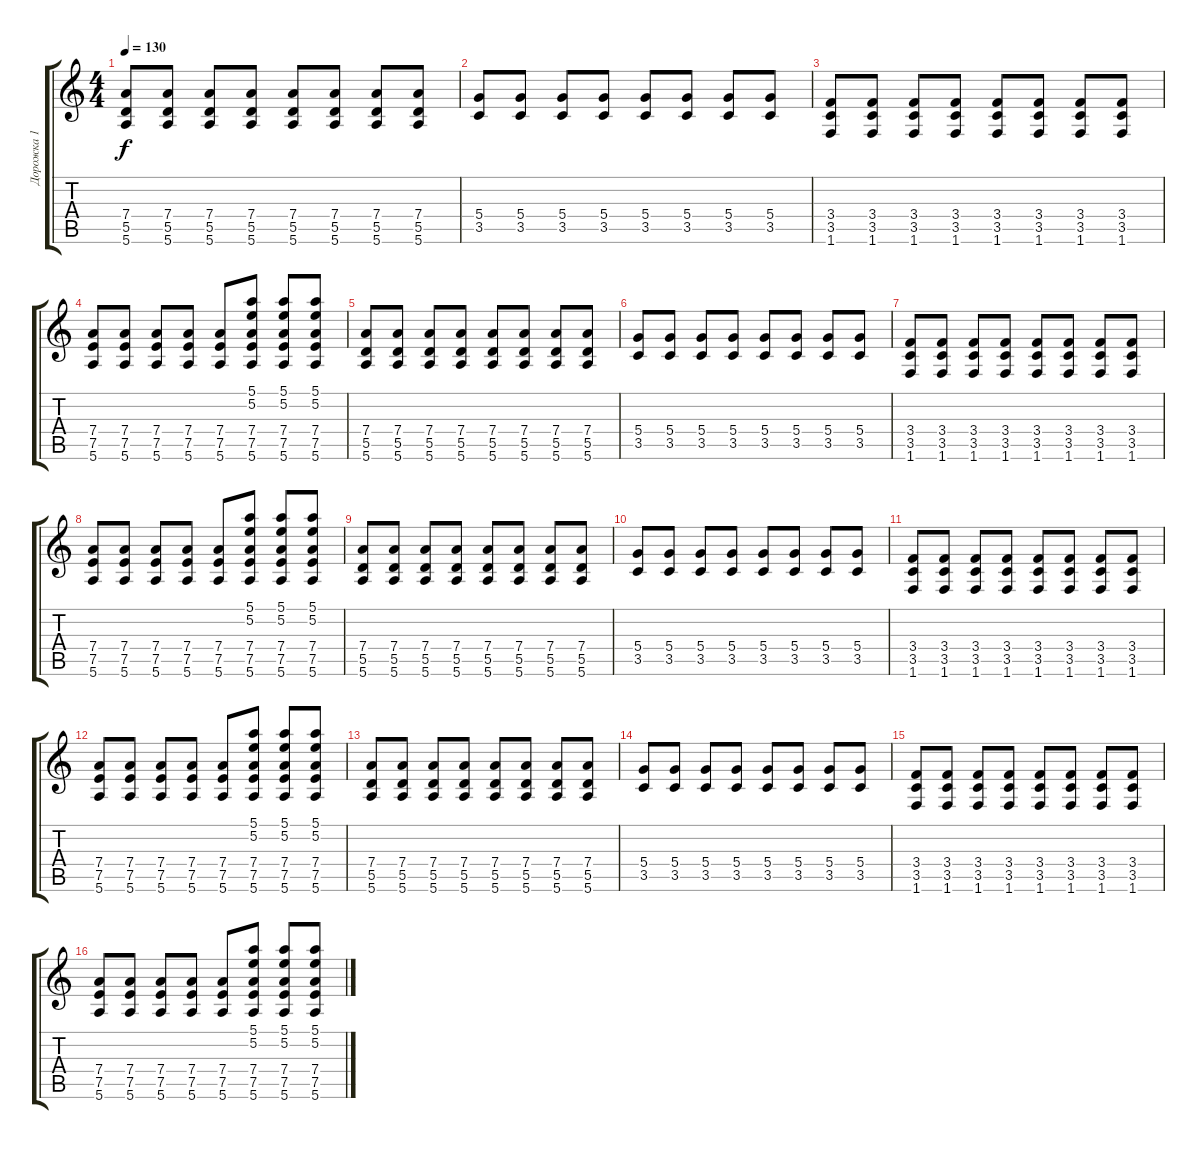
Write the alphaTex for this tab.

\track ("Дорожка 1" "Дорожка 1") {instrument distortionguitar}
\staff {score tabs}
\tuning (E4 B3 G3 D3 A2 E2) {hide}
\ts (4 4)
\tempo 130
\clef g2
\ks c
(7.4 5.5 5.6).8{dy f} (7.4 5.5 5.6).8 (7.4 5.5 5.6).8 (7.4 5.5 5.6).8 (7.4 5.5 5.6).8 (7.4 5.5 5.6).8 (7.4 5.5 5.6).8 (7.4 5.5 5.6).8 |
(5.4 3.5).8 (5.4 3.5).8 (5.4 3.5).8 (5.4 3.5).8 (5.4 3.5).8 (5.4 3.5).8 (5.4 3.5).8 (5.4 3.5).8 |
(3.4 3.5 1.6).8 (3.4 3.5 1.6).8 (3.4 3.5 1.6).8 (3.4 3.5 1.6).8 (3.4 3.5 1.6).8 (3.4 3.5 1.6).8 (3.4 3.5 1.6).8 (3.4 3.5 1.6).8 |
(7.4 7.5 5.6).8 (7.4 7.5 5.6).8 (7.4 7.5 5.6).8 (7.4 7.5 5.6).8 (7.4 7.5 5.6).8 (5.1 5.2 7.4 7.5 5.6).8 (5.1 5.2 7.4 7.5 5.6).8 (5.1 5.2 7.4 7.5 5.6).8 |
(7.4 5.5 5.6).8 (7.4 5.5 5.6).8 (7.4 5.5 5.6).8 (7.4 5.5 5.6).8 (7.4 5.5 5.6).8 (7.4 5.5 5.6).8 (7.4 5.5 5.6).8 (7.4 5.5 5.6).8 |
(5.4 3.5).8 (5.4 3.5).8 (5.4 3.5).8 (5.4 3.5).8 (5.4 3.5).8 (5.4 3.5).8 (5.4 3.5).8 (5.4 3.5).8 |
(3.4 3.5 1.6).8 (3.4 3.5 1.6).8 (3.4 3.5 1.6).8 (3.4 3.5 1.6).8 (3.4 3.5 1.6).8 (3.4 3.5 1.6).8 (3.4 3.5 1.6).8 (3.4 3.5 1.6).8 |
(7.4 7.5 5.6).8 (7.4 7.5 5.6).8 (7.4 7.5 5.6).8 (7.4 7.5 5.6).8 (7.4 7.5 5.6).8 (5.1 5.2 7.4 7.5 5.6).8 (5.1 5.2 7.4 7.5 5.6).8 (5.1 5.2 7.4 7.5 5.6).8 |
(7.4 5.5 5.6).8 (7.4 5.5 5.6).8 (7.4 5.5 5.6).8 (7.4 5.5 5.6).8 (7.4 5.5 5.6).8 (7.4 5.5 5.6).8 (7.4 5.5 5.6).8 (7.4 5.5 5.6).8 |
(5.4 3.5).8 (5.4 3.5).8 (5.4 3.5).8 (5.4 3.5).8 (5.4 3.5).8 (5.4 3.5).8 (5.4 3.5).8 (5.4 3.5).8 |
(3.4 3.5 1.6).8 (3.4 3.5 1.6).8 (3.4 3.5 1.6).8 (3.4 3.5 1.6).8 (3.4 3.5 1.6).8 (3.4 3.5 1.6).8 (3.4 3.5 1.6).8 (3.4 3.5 1.6).8 |
(7.4 7.5 5.6).8 (7.4 7.5 5.6).8 (7.4 7.5 5.6).8 (7.4 7.5 5.6).8 (7.4 7.5 5.6).8 (5.1 5.2 7.4 7.5 5.6).8 (5.1 5.2 7.4 7.5 5.6).8 (5.1 5.2 7.4 7.5 5.6).8 |
(7.4 5.5 5.6).8 (7.4 5.5 5.6).8 (7.4 5.5 5.6).8 (7.4 5.5 5.6).8 (7.4 5.5 5.6).8 (7.4 5.5 5.6).8 (7.4 5.5 5.6).8 (7.4 5.5 5.6).8 |
(5.4 3.5).8 (5.4 3.5).8 (5.4 3.5).8 (5.4 3.5).8 (5.4 3.5).8 (5.4 3.5).8 (5.4 3.5).8 (5.4 3.5).8 |
(3.4 3.5 1.6).8 (3.4 3.5 1.6).8 (3.4 3.5 1.6).8 (3.4 3.5 1.6).8 (3.4 3.5 1.6).8 (3.4 3.5 1.6).8 (3.4 3.5 1.6).8 (3.4 3.5 1.6).8 |
(7.4 7.5 5.6).8 (7.4 7.5 5.6).8 (7.4 7.5 5.6).8 (7.4 7.5 5.6).8 (7.4 7.5 5.6).8 (5.1 5.2 7.4 7.5 5.6).8 (5.1 5.2 7.4 7.5 5.6).8 (5.1 5.2 7.4 7.5 5.6).8
